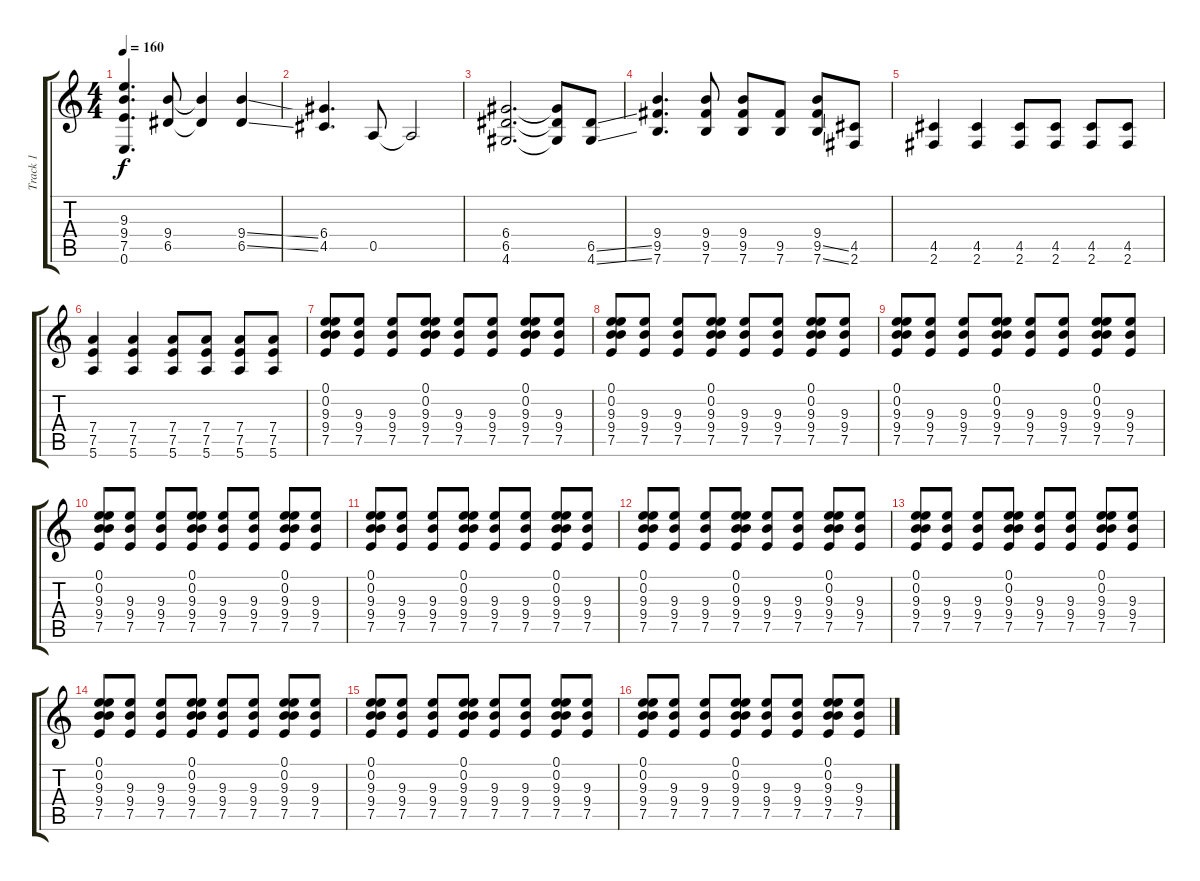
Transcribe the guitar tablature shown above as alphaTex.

\track ("Track 1" "Track 1") {instrument distortionguitar}
\staff {score tabs}
\tuning (E4 B3 G3 D3 A2 E2) {hide}
\ts (4 4)
\tempo 160
\clef g2
\ks c
(9.3 9.4 7.5 0.6).4{d dy f} (9.4 6.5).8 (9.4{t} 6.5{t}).4 (9.4{ss} 6.5{ss}).4 |
(6.4 4.5).4{d} 0.5.8 0.5{t}.2 |
(6.4 6.5 4.6).2{d} (6.4{t} 6.5{t} 4.6{t}).8 (6.5{ss} 4.6{ss}).8 |
(9.4 9.5 7.6).4{d} (9.4 9.5 7.6).8 (9.4 9.5 7.6).8 (9.5 7.6).8 (9.4 9.5{ss} 7.6{ss}).8 (4.5 2.6).8 |
(4.5 2.6).4 (4.5 2.6).4 (4.5 2.6).8 (4.5 2.6).8 (4.5 2.6).8 (4.5 2.6).8 |
(7.4 7.5 5.6).4 (7.4 7.5 5.6).4 (7.4 7.5 5.6).8 (7.4 7.5 5.6).8 (7.4 7.5 5.6).8 (7.4 7.5 5.6).8 |
(0.1 0.2 9.3 9.4 7.5).8 (9.3 9.4 7.5).8 (9.3 9.4 7.5).8 (0.1 0.2 9.3 9.4 7.5).8 (9.3 9.4 7.5).8 (9.3 9.4 7.5).8 (0.1 0.2 9.3 9.4 7.5).8 (9.3 9.4 7.5).8 |
(0.1 0.2 9.3 9.4 7.5).8 (9.3 9.4 7.5).8 (9.3 9.4 7.5).8 (0.1 0.2 9.3 9.4 7.5).8 (9.3 9.4 7.5).8 (9.3 9.4 7.5).8 (0.1 0.2 9.3 9.4 7.5).8 (9.3 9.4 7.5).8 |
(0.1 0.2 9.3 9.4 7.5).8 (9.3 9.4 7.5).8 (9.3 9.4 7.5).8 (0.1 0.2 9.3 9.4 7.5).8 (9.3 9.4 7.5).8 (9.3 9.4 7.5).8 (0.1 0.2 9.3 9.4 7.5).8 (9.3 9.4 7.5).8 |
(0.1 0.2 9.3 9.4 7.5).8 (9.3 9.4 7.5).8 (9.3 9.4 7.5).8 (0.1 0.2 9.3 9.4 7.5).8 (9.3 9.4 7.5).8 (9.3 9.4 7.5).8 (0.1 0.2 9.3 9.4 7.5).8 (9.3 9.4 7.5).8 |
(0.1 0.2 9.3 9.4 7.5).8 (9.3 9.4 7.5).8 (9.3 9.4 7.5).8 (0.1 0.2 9.3 9.4 7.5).8 (9.3 9.4 7.5).8 (9.3 9.4 7.5).8 (0.1 0.2 9.3 9.4 7.5).8 (9.3 9.4 7.5).8 |
(0.1 0.2 9.3 9.4 7.5).8 (9.3 9.4 7.5).8 (9.3 9.4 7.5).8 (0.1 0.2 9.3 9.4 7.5).8 (9.3 9.4 7.5).8 (9.3 9.4 7.5).8 (0.1 0.2 9.3 9.4 7.5).8 (9.3 9.4 7.5).8 |
(0.1 0.2 9.3 9.4 7.5).8 (9.3 9.4 7.5).8 (9.3 9.4 7.5).8 (0.1 0.2 9.3 9.4 7.5).8 (9.3 9.4 7.5).8 (9.3 9.4 7.5).8 (0.1 0.2 9.3 9.4 7.5).8 (9.3 9.4 7.5).8 |
(0.1 0.2 9.3 9.4 7.5).8 (9.3 9.4 7.5).8 (9.3 9.4 7.5).8 (0.1 0.2 9.3 9.4 7.5).8 (9.3 9.4 7.5).8 (9.3 9.4 7.5).8 (0.1 0.2 9.3 9.4 7.5).8 (9.3 9.4 7.5).8 |
(0.1 0.2 9.3 9.4 7.5).8 (9.3 9.4 7.5).8 (9.3 9.4 7.5).8 (0.1 0.2 9.3 9.4 7.5).8 (9.3 9.4 7.5).8 (9.3 9.4 7.5).8 (0.1 0.2 9.3 9.4 7.5).8 (9.3 9.4 7.5).8 |
(0.1 0.2 9.3 9.4 7.5).8 (9.3 9.4 7.5).8 (9.3 9.4 7.5).8 (0.1 0.2 9.3 9.4 7.5).8 (9.3 9.4 7.5).8 (9.3 9.4 7.5).8 (0.1 0.2 9.3 9.4 7.5).8 (9.3 9.4 7.5).8
